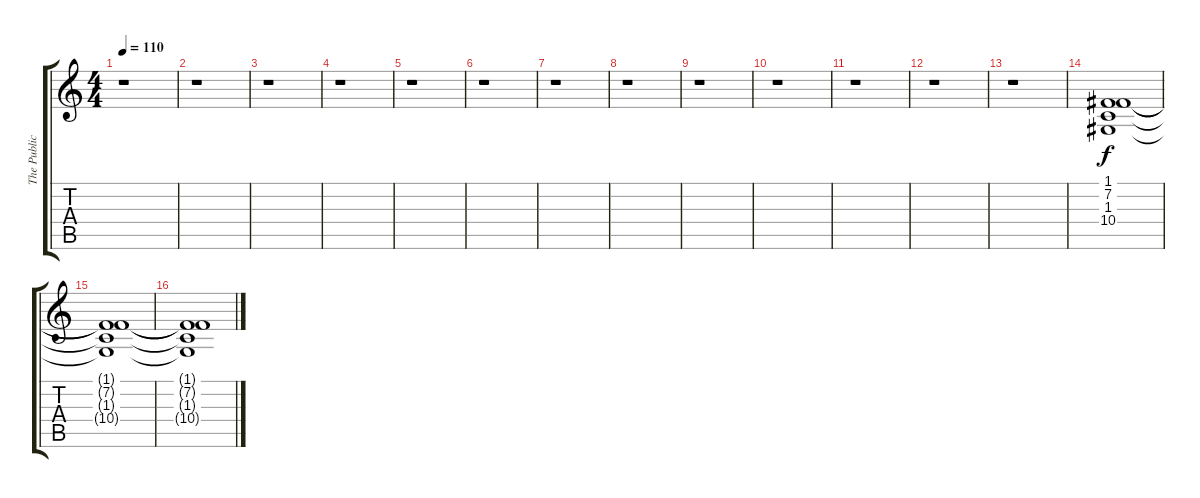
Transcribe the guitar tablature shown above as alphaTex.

\track ("The Public" "The Public") {instrument applause}
\staff {score tabs}
\tuning (E4 B3 G3 D3 A2 E2) {hide}
\ts (4 4)
\tempo 110
\clef g2
\ks c
r.1{dy f} |
r.1 |
r.1 |
r.1 |
r.1 |
r.1 |
r.1 |
r.1 |
r.1 |
r.1 |
r.1 |
r.1 |
r.1 |
(1.1 7.2 1.3 10.4).1{volume 12} |
(1.1{t} 7.2{t} 1.3{t} 10.4{t}).1{volume 10} |
(1.1{t} 7.2{t} 1.3{t} 10.4{t}).1{volume 8}
